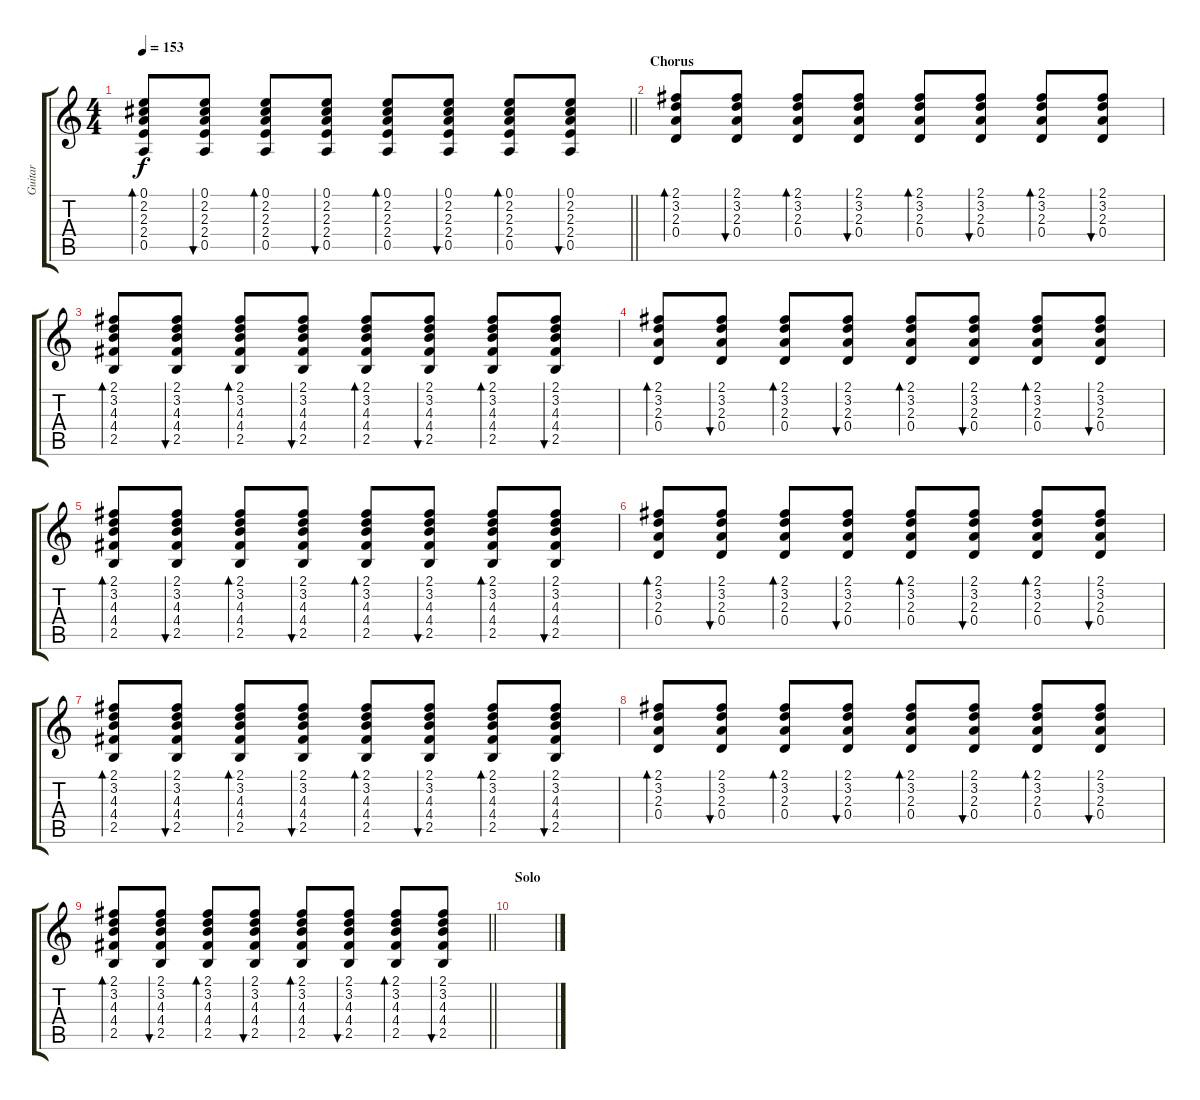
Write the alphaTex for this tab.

\track ("Guitar" "Guitar") {instrument acousticguitarsteel}
\staff {score tabs}
\tuning (E4 B3 G3 D3 A2 E2) {hide}
\ts (4 4)
\tempo 153
\clef g2
\barLineRight lightlight
\ks c
(0.1 2.2 2.3 2.4 0.5).8{bd 60 dy f} (0.1 2.2 2.3 2.4 0.5).8{bu 30} (0.1 2.2 2.3 2.4 0.5).8{bd 60} (0.1 2.2 2.3 2.4 0.5).8{bu 30} (0.1 2.2 2.3 2.4 0.5).8{bd 60} (0.1 2.2 2.3 2.4 0.5).8{bu 30} (0.1 2.2 2.3 2.4 0.5).8{bd 60} (0.1 2.2 2.3 2.4 0.5).8{bu 30} |
\section ("" "Chorus")
(2.1 3.2 2.3 0.4).8{bd 60} (2.1 3.2 2.3 0.4).8{bu 30} (2.1 3.2 2.3 0.4).8{bd 60} (2.1 3.2 2.3 0.4).8{bu 30} (2.1 3.2 2.3 0.4).8{bd 60} (2.1 3.2 2.3 0.4).8{bu 30} (2.1 3.2 2.3 0.4).8{bd 60} (2.1 3.2 2.3 0.4).8{bu 30} |
(2.1 3.2 4.3 4.4 2.5).8{bd 30} (2.1 3.2 4.3 4.4 2.5).8{bu 30} (2.1 3.2 4.3 4.4 2.5).8{bd 30} (2.1 3.2 4.3 4.4 2.5).8{bu 30} (2.1 3.2 4.3 4.4 2.5).8{bd 30} (2.1 3.2 4.3 4.4 2.5).8{bu 30} (2.1 3.2 4.3 4.4 2.5).8{bd 30} (2.1 3.2 4.3 4.4 2.5).8{bu 30} |
(2.1 3.2 2.3 0.4).8{bd 60} (2.1 3.2 2.3 0.4).8{bu 30} (2.1 3.2 2.3 0.4).8{bd 60} (2.1 3.2 2.3 0.4).8{bu 30} (2.1 3.2 2.3 0.4).8{bd 60} (2.1 3.2 2.3 0.4).8{bu 30} (2.1 3.2 2.3 0.4).8{bd 60} (2.1 3.2 2.3 0.4).8{bu 30} |
(2.1 3.2 4.3 4.4 2.5).8{bd 30} (2.1 3.2 4.3 4.4 2.5).8{bu 30} (2.1 3.2 4.3 4.4 2.5).8{bd 30} (2.1 3.2 4.3 4.4 2.5).8{bu 30} (2.1 3.2 4.3 4.4 2.5).8{bd 30} (2.1 3.2 4.3 4.4 2.5).8{bu 30} (2.1 3.2 4.3 4.4 2.5).8{bd 30} (2.1 3.2 4.3 4.4 2.5).8{bu 30} |
(2.1 3.2 2.3 0.4).8{bd 60} (2.1 3.2 2.3 0.4).8{bu 30} (2.1 3.2 2.3 0.4).8{bd 60} (2.1 3.2 2.3 0.4).8{bu 30} (2.1 3.2 2.3 0.4).8{bd 60} (2.1 3.2 2.3 0.4).8{bu 30} (2.1 3.2 2.3 0.4).8{bd 60} (2.1 3.2 2.3 0.4).8{bu 30} |
(2.1 3.2 4.3 4.4 2.5).8{bd 30} (2.1 3.2 4.3 4.4 2.5).8{bu 30} (2.1 3.2 4.3 4.4 2.5).8{bd 30} (2.1 3.2 4.3 4.4 2.5).8{bu 30} (2.1 3.2 4.3 4.4 2.5).8{bd 30} (2.1 3.2 4.3 4.4 2.5).8{bu 30} (2.1 3.2 4.3 4.4 2.5).8{bd 30} (2.1 3.2 4.3 4.4 2.5).8{bu 30} |
(2.1 3.2 2.3 0.4).8{bd 60} (2.1 3.2 2.3 0.4).8{bu 30} (2.1 3.2 2.3 0.4).8{bd 60} (2.1 3.2 2.3 0.4).8{bu 30} (2.1 3.2 2.3 0.4).8{bd 60} (2.1 3.2 2.3 0.4).8{bu 30} (2.1 3.2 2.3 0.4).8{bd 60} (2.1 3.2 2.3 0.4).8{bu 30} |
\barLineRight lightlight
(2.1 3.2 4.3 4.4 2.5).8{bd 30} (2.1 3.2 4.3 4.4 2.5).8{bu 30} (2.1 3.2 4.3 4.4 2.5).8{bd 30} (2.1 3.2 4.3 4.4 2.5).8{bu 30} (2.1 3.2 4.3 4.4 2.5).8{bd 30} (2.1 3.2 4.3 4.4 2.5).8{bu 30} (2.1 3.2 4.3 4.4 2.5).8{bd 30} (2.1 3.2 4.3 4.4 2.5).8{bu 30} |
\section ("" "Solo")
